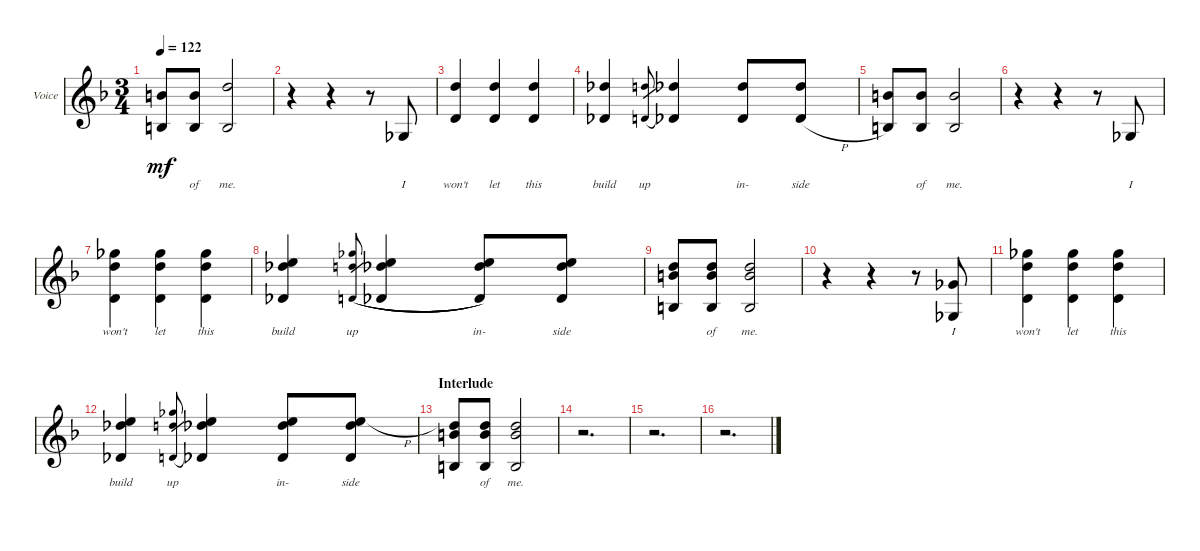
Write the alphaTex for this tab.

\defaultSystemsLayout 4
\bracketExtendMode groupsimilarinstruments
\firstSystemTrackNameOrientation horizontal
\otherSystemsTrackNameOrientation horizontal
\track ("Voice" "Voice") {instrument electricguitarclean}
\staff {score}
\tuning (Db4 Ab3 E3 B2 Gb2 B1)
\ts (3 4)
\tempo 122
\clef g2
\scale
0.230483
\ks f
(0.4 3.2).8{lyrics (0 "") lyrics (1 "") lyrics (2 "") lyrics (3 "") lyrics (4 "") dy mf} (3.2 0.4).8{lyrics (0 "of") lyrics (1 "") lyrics (2 "") lyrics (3 "") lyrics (4 "")} (0.4 1.1).2{lyrics (0 "me.") lyrics (1 "") lyrics (2 "") lyrics (3 "") lyrics (4 "")} |
\scale
0.333333 r.4 r.4 r.8 0.5.8{lyrics (0 "I") lyrics (1 "") lyrics (2 "") lyrics (3 "") lyrics (4 "")} |
\scale
0.333333 (3.4 1.1).4{lyrics (0 "won't") lyrics (1 "") lyrics (2 "") lyrics (3 "") lyrics (4 "")} (3.4 1.1).4{lyrics (0 "let") lyrics (1 "") lyrics (2 "") lyrics (3 "") lyrics (4 "")} (3.4 1.1).4{lyrics (0 "this") lyrics (1 "") lyrics (2 "") lyrics (3 "") lyrics (4 "")} |
\scale
0.333333 (0.1 2.4).4{lyrics (0 "build") lyrics (1 "") lyrics (2 "") lyrics (3 "") lyrics (4 "")} (3.4{h} 1.1).8{lyrics (0 "up") lyrics (1 "") lyrics (2 "") lyrics (3 "") lyrics (4 "") gr} (0.1 2.4).4{lyrics (0 "") lyrics (1 "") lyrics (2 "") lyrics (3 "") lyrics (4 "")} (2.4 0.1).8{lyrics (0 "in-") lyrics (1 "") lyrics (2 "") lyrics (3 "") lyrics (4 "")} (2.4{h} 0.1).8{lyrics (0 "side") lyrics (1 "") lyrics (2 "") lyrics (3 "") lyrics (4 "")} |
\scale
0.333333 (3.2 0.4).8{lyrics (0 "") lyrics (1 "") lyrics (2 "") lyrics (3 "") lyrics (4 "")} (0.4 3.2).8{lyrics (0 "of") lyrics (1 "") lyrics (2 "") lyrics (3 "") lyrics (4 "")} (3.2 0.4).2{lyrics (0 "me.") lyrics (1 "") lyrics (2 "") lyrics (3 "") lyrics (4 "")} |
\scale
0.333333 r.4 r.4 r.8 0.5.8{lyrics (0 "I") lyrics (1 "") lyrics (2 "") lyrics (3 "") lyrics (4 "")} |
\scale
0.333333 (1.1 10.2 3.4).4{lyrics (0 "won't") lyrics (1 "") lyrics (2 "") lyrics (3 "") lyrics (4 "")} (1.1 10.2 3.4).4{lyrics (0 "let") lyrics (1 "") lyrics (2 "") lyrics (3 "") lyrics (4 "")} (1.1 10.2 3.4).4{lyrics (0 "this") lyrics (1 "") lyrics (2 "") lyrics (3 "") lyrics (4 "")} |
\scale
0.333333 (7.5 0.1 8.2).4{lyrics (0 "build") lyrics (1 "") lyrics (2 "") lyrics (3 "") lyrics (4 "")} (5.1 6.2 8.5).8{lyrics (0 "up") lyrics (1 "") lyrics (2 "") lyrics (3 "") lyrics (4 "") gr legatoorigin} (7.5 5.2 3.1).4{lyrics (0 "") lyrics (1 "") lyrics (2 "") lyrics (3 "") lyrics (4 "") legatoorigin} (3.1 5.2 7.5).8{lyrics (0 "in-") lyrics (1 "") lyrics (2 "") lyrics (3 "") lyrics (4 "")} (3.1 5.2 7.5).8{lyrics (0 "side") lyrics (1 "") lyrics (2 "") lyrics (3 "") lyrics (4 "")} |
\scale
0.333333 (6.2 7.3 5.5).8{lyrics (0 "") lyrics (1 "") lyrics (2 "") lyrics (3 "") lyrics (4 "")} (6.2 7.3 5.5).8{lyrics (0 "of") lyrics (1 "") lyrics (2 "") lyrics (3 "") lyrics (4 "")} (5.5 7.3 6.2).2{lyrics (0 "me.") lyrics (1 "") lyrics (2 "") lyrics (3 "") lyrics (4 "")} |
\scale
0.333333 r.4 r.4 r.8 (2.3 0.5).8{lyrics (0 "I") lyrics (1 "") lyrics (2 "") lyrics (3 "") lyrics (4 "")} |
\scale
0.333333 (3.4 1.1 10.2).4{lyrics (0 "won't") lyrics (1 "") lyrics (2 "") lyrics (3 "") lyrics (4 "")} (3.4 1.1 10.2).4{lyrics (0 "let") lyrics (1 "") lyrics (2 "") lyrics (3 "") lyrics (4 "")} (3.4 1.1 10.2).4{lyrics (0 "this") lyrics (1 "") lyrics (2 "") lyrics (3 "") lyrics (4 "")} |
\scale
0.333333 (3.1 5.2 2.4).4{lyrics (0 "build") lyrics (1 "") lyrics (2 "") lyrics (3 "") lyrics (4 "")} (3.4{h} 1.1 10.2).8{lyrics (0 "up") lyrics (1 "") lyrics (2 "") lyrics (3 "") lyrics (4 "") gr} (3.1 5.2 2.4).4{lyrics (0 "") lyrics (1 "") lyrics (2 "") lyrics (3 "") lyrics (4 "")} (3.1 5.2 2.4).8{lyrics (0 "in-") lyrics (1 "") lyrics (2 "") lyrics (3 "") lyrics (4 "")} (3.1{h} 5.2 2.4).8{lyrics (0 "side") lyrics (1 "") lyrics (2 "") lyrics (3 "") lyrics (4 "")} |
\section ("" "Interlude")
\scale
0.333333 (1.1 3.2 5.5).8{lyrics (0 "") lyrics (1 "") lyrics (2 "") lyrics (3 "") lyrics (4 "")} (1.1 3.2 5.5).8{lyrics (0 "of") lyrics (1 "") lyrics (2 "") lyrics (3 "") lyrics (4 "")} (1.1 3.2 5.5).2{lyrics (0 "me.") lyrics (1 "") lyrics (2 "") lyrics (3 "") lyrics (4 "")} |
\scale
0.333333 r.2{d} |
\scale
0.333333 r.2{d} |
\scale
0.333333 r.2{d}
